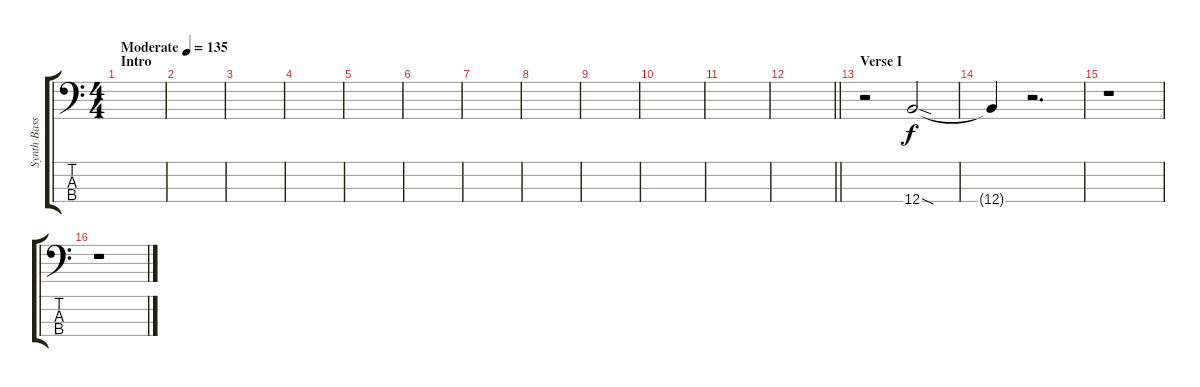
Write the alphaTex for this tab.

\track ("Synth Bass" "Synth Bass") {instrument slapbass2}
\staff {score tabs}
\tuning (E2 B1 Gb1 B0) {hide}
\ts (4 4)
\section ("" "Intro")
\tempo (135 "Moderate")
\clef f4
\ks c
|
|
|
|
|
|
|
|
|
|
|
\barLineRight lightlight
|
\section ("" "Verse I")
r.2{instrument lead2sawtooth} 12.4{sod}.2 |
12.4{t}.4 r.2{d} |
r.1 |
r.1
